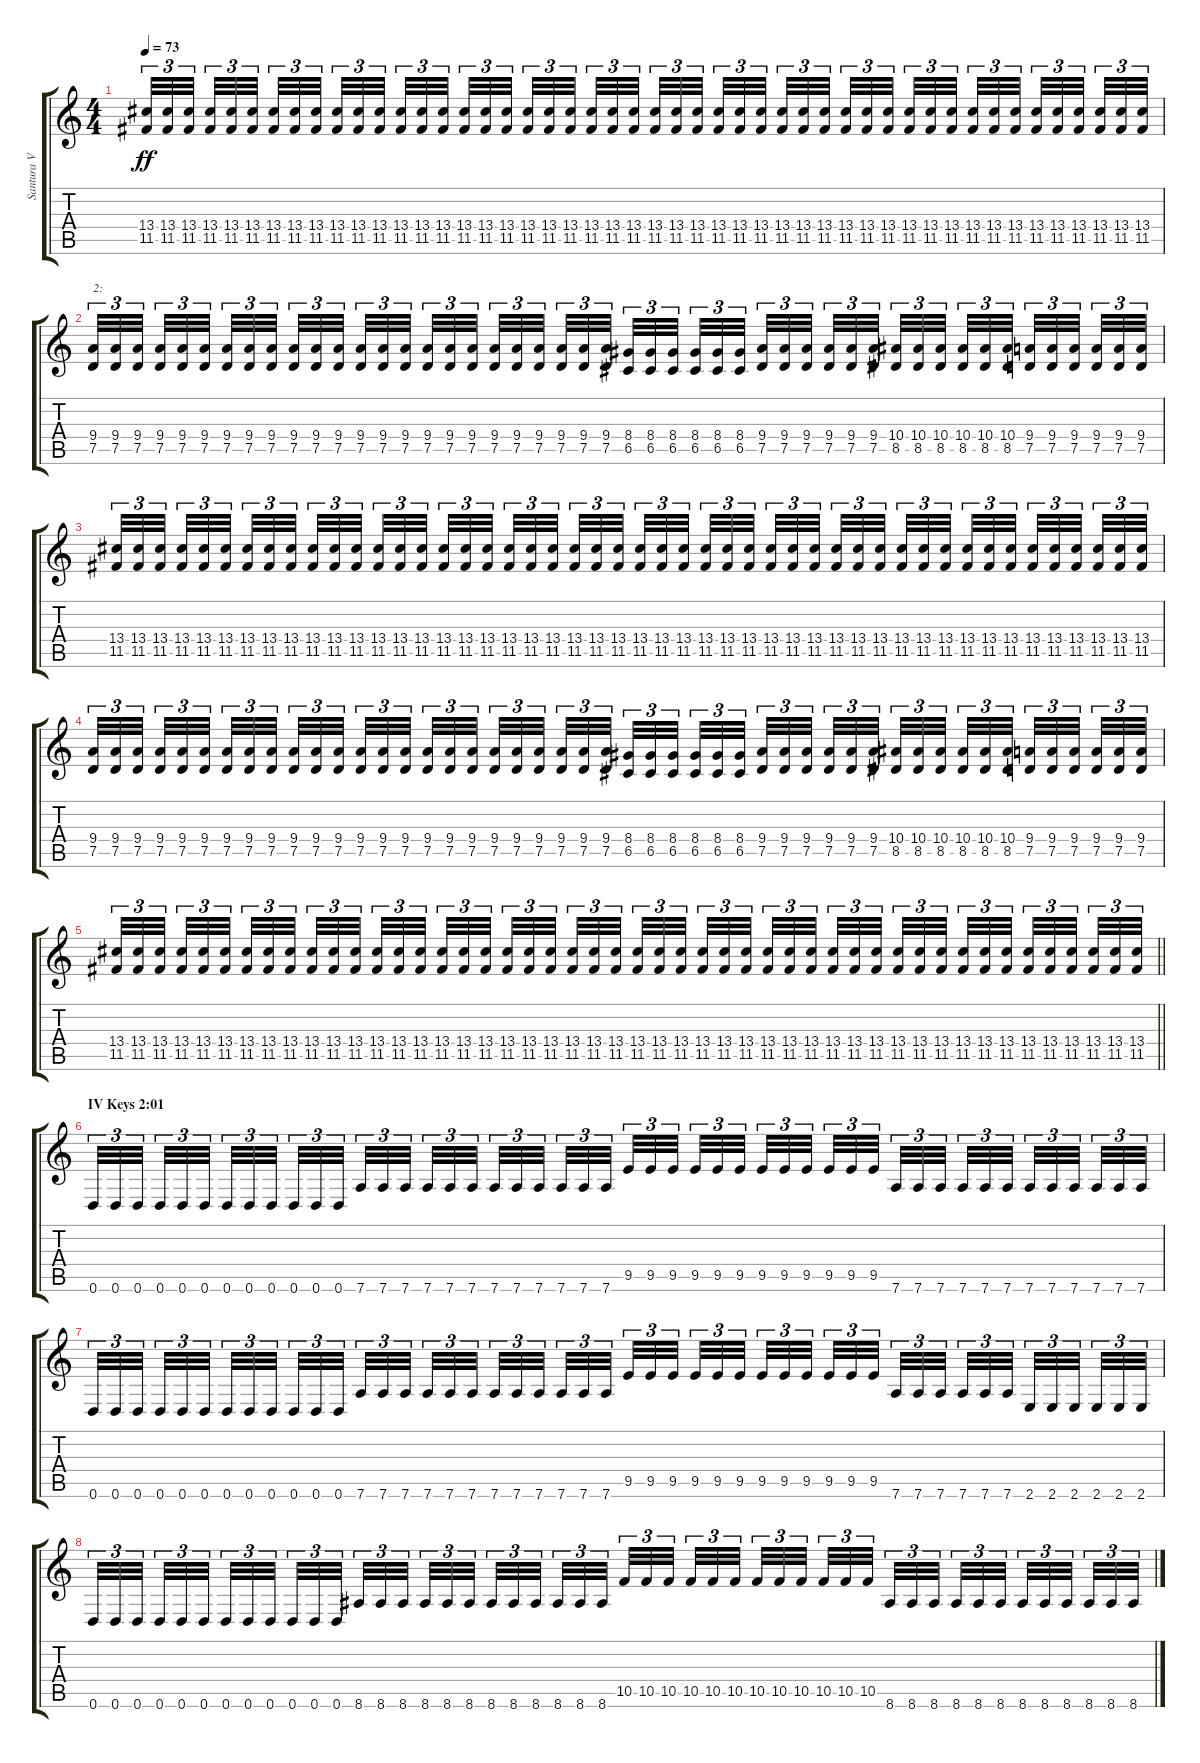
\track ("Santura V" "Santura V") {instrument overdrivenguitar}
\staff {score tabs}
\tuning (D4 A3 F3 C3 G2 D2) {hide}
\ts (4 4)
\tempo 73
\clef g2
\ks c
(13.4 11.5).32{tu (3 2) dy ff} (13.4 11.5).32{tu (3 2)} (13.4 11.5).32{tu (3 2) beam splitsecondary} (13.4 11.5).32{tu (3 2)} (13.4 11.5).32{tu (3 2)} (13.4 11.5).32{tu (3 2) beam splitsecondary} (13.4 11.5).32{tu (3 2)} (13.4 11.5).32{tu (3 2)} (13.4 11.5).32{tu (3 2) beam splitsecondary} (13.4 11.5).32{tu (3 2)} (13.4 11.5).32{tu (3 2)} (13.4 11.5).32{tu (3 2)} (13.4 11.5).32{tu (3 2)} (13.4 11.5).32{tu (3 2)} (13.4 11.5).32{tu (3 2) beam splitsecondary} (13.4 11.5).32{tu (3 2)} (13.4 11.5).32{tu (3 2)} (13.4 11.5).32{tu (3 2) beam splitsecondary} (13.4 11.5).32{tu (3 2)} (13.4 11.5).32{tu (3 2)} (13.4 11.5).32{tu (3 2) beam splitsecondary} (13.4 11.5).32{tu (3 2)} (13.4 11.5).32{tu (3 2)} (13.4 11.5).32{tu (3 2)} (13.4 11.5).32{tu (3 2)} (13.4 11.5).32{tu (3 2)} (13.4 11.5).32{tu (3 2) beam splitsecondary} (13.4 11.5).32{tu (3 2)} (13.4 11.5).32{tu (3 2)} (13.4 11.5).32{tu (3 2) beam splitsecondary} (13.4 11.5).32{tu (3 2)} (13.4 11.5).32{tu (3 2)} (13.4 11.5).32{tu (3 2) beam splitsecondary} (13.4 11.5).32{tu (3 2)} (13.4 11.5).32{tu (3 2)} (13.4 11.5).32{tu (3 2)} (13.4 11.5).32{tu (3 2)} (13.4 11.5).32{tu (3 2)} (13.4 11.5).32{tu (3 2) beam splitsecondary} (13.4 11.5).32{tu (3 2)} (13.4 11.5).32{tu (3 2)} (13.4 11.5).32{tu (3 2) beam splitsecondary} (13.4 11.5).32{tu (3 2)} (13.4 11.5).32{tu (3 2)} (13.4 11.5).32{tu (3 2) beam splitsecondary} (13.4 11.5).32{tu (3 2)} (13.4 11.5).32{tu (3 2)} (13.4 11.5).32{tu (3 2)} |
(9.4 7.5).32{tu (3 2) txt "2:"} (9.4 7.5).32{tu (3 2)} (9.4 7.5).32{tu (3 2) beam splitsecondary} (9.4 7.5).32{tu (3 2)} (9.4 7.5).32{tu (3 2)} (9.4 7.5).32{tu (3 2) beam splitsecondary} (9.4 7.5).32{tu (3 2)} (9.4 7.5).32{tu (3 2)} (9.4 7.5).32{tu (3 2) beam splitsecondary} (9.4 7.5).32{tu (3 2)} (9.4 7.5).32{tu (3 2)} (9.4 7.5).32{tu (3 2)} (9.4 7.5).32{tu (3 2)} (9.4 7.5).32{tu (3 2)} (9.4 7.5).32{tu (3 2) beam splitsecondary} (9.4 7.5).32{tu (3 2)} (9.4 7.5).32{tu (3 2)} (9.4 7.5).32{tu (3 2) beam splitsecondary} (9.4 7.5).32{tu (3 2)} (9.4 7.5).32{tu (3 2)} (9.4 7.5).32{tu (3 2) beam splitsecondary} (9.4 7.5).32{tu (3 2)} (9.4 7.5).32{tu (3 2)} (9.4 7.5).32{tu (3 2)} (8.4 6.5).32{tu (3 2)} (8.4 6.5).32{tu (3 2)} (8.4 6.5).32{tu (3 2) beam splitsecondary} (8.4 6.5).32{tu (3 2)} (8.4 6.5).32{tu (3 2)} (8.4 6.5).32{tu (3 2) beam splitsecondary} (9.4 7.5).32{tu (3 2)} (9.4 7.5).32{tu (3 2)} (9.4 7.5).32{tu (3 2) beam splitsecondary} (9.4 7.5).32{tu (3 2)} (9.4 7.5).32{tu (3 2)} (9.4 7.5).32{tu (3 2)} (10.4 8.5).32{tu (3 2)} (10.4 8.5).32{tu (3 2)} (10.4 8.5).32{tu (3 2) beam splitsecondary} (10.4 8.5).32{tu (3 2)} (10.4 8.5).32{tu (3 2)} (10.4 8.5).32{tu (3 2) beam splitsecondary} (9.4 7.5).32{tu (3 2)} (9.4 7.5).32{tu (3 2)} (9.4 7.5).32{tu (3 2) beam splitsecondary} (9.4 7.5).32{tu (3 2)} (9.4 7.5).32{tu (3 2)} (9.4 7.5).32{tu (3 2)} |
(13.4 11.5).32{tu (3 2)} (13.4 11.5).32{tu (3 2)} (13.4 11.5).32{tu (3 2) beam splitsecondary} (13.4 11.5).32{tu (3 2)} (13.4 11.5).32{tu (3 2)} (13.4 11.5).32{tu (3 2) beam splitsecondary} (13.4 11.5).32{tu (3 2)} (13.4 11.5).32{tu (3 2)} (13.4 11.5).32{tu (3 2) beam splitsecondary} (13.4 11.5).32{tu (3 2)} (13.4 11.5).32{tu (3 2)} (13.4 11.5).32{tu (3 2)} (13.4 11.5).32{tu (3 2)} (13.4 11.5).32{tu (3 2)} (13.4 11.5).32{tu (3 2) beam splitsecondary} (13.4 11.5).32{tu (3 2)} (13.4 11.5).32{tu (3 2)} (13.4 11.5).32{tu (3 2) beam splitsecondary} (13.4 11.5).32{tu (3 2)} (13.4 11.5).32{tu (3 2)} (13.4 11.5).32{tu (3 2) beam splitsecondary} (13.4 11.5).32{tu (3 2)} (13.4 11.5).32{tu (3 2)} (13.4 11.5).32{tu (3 2)} (13.4 11.5).32{tu (3 2)} (13.4 11.5).32{tu (3 2)} (13.4 11.5).32{tu (3 2) beam splitsecondary} (13.4 11.5).32{tu (3 2)} (13.4 11.5).32{tu (3 2)} (13.4 11.5).32{tu (3 2) beam splitsecondary} (13.4 11.5).32{tu (3 2)} (13.4 11.5).32{tu (3 2)} (13.4 11.5).32{tu (3 2) beam splitsecondary} (13.4 11.5).32{tu (3 2)} (13.4 11.5).32{tu (3 2)} (13.4 11.5).32{tu (3 2)} (13.4 11.5).32{tu (3 2)} (13.4 11.5).32{tu (3 2)} (13.4 11.5).32{tu (3 2) beam splitsecondary} (13.4 11.5).32{tu (3 2)} (13.4 11.5).32{tu (3 2)} (13.4 11.5).32{tu (3 2) beam splitsecondary} (13.4 11.5).32{tu (3 2)} (13.4 11.5).32{tu (3 2)} (13.4 11.5).32{tu (3 2) beam splitsecondary} (13.4 11.5).32{tu (3 2)} (13.4 11.5).32{tu (3 2)} (13.4 11.5).32{tu (3 2)} |
(9.4 7.5).32{tu (3 2)} (9.4 7.5).32{tu (3 2)} (9.4 7.5).32{tu (3 2) beam splitsecondary} (9.4 7.5).32{tu (3 2)} (9.4 7.5).32{tu (3 2)} (9.4 7.5).32{tu (3 2) beam splitsecondary} (9.4 7.5).32{tu (3 2)} (9.4 7.5).32{tu (3 2)} (9.4 7.5).32{tu (3 2) beam splitsecondary} (9.4 7.5).32{tu (3 2)} (9.4 7.5).32{tu (3 2)} (9.4 7.5).32{tu (3 2)} (9.4 7.5).32{tu (3 2)} (9.4 7.5).32{tu (3 2)} (9.4 7.5).32{tu (3 2) beam splitsecondary} (9.4 7.5).32{tu (3 2)} (9.4 7.5).32{tu (3 2)} (9.4 7.5).32{tu (3 2) beam splitsecondary} (9.4 7.5).32{tu (3 2)} (9.4 7.5).32{tu (3 2)} (9.4 7.5).32{tu (3 2) beam splitsecondary} (9.4 7.5).32{tu (3 2)} (9.4 7.5).32{tu (3 2)} (9.4 7.5).32{tu (3 2)} (8.4 6.5).32{tu (3 2)} (8.4 6.5).32{tu (3 2)} (8.4 6.5).32{tu (3 2) beam splitsecondary} (8.4 6.5).32{tu (3 2)} (8.4 6.5).32{tu (3 2)} (8.4 6.5).32{tu (3 2) beam splitsecondary} (9.4 7.5).32{tu (3 2)} (9.4 7.5).32{tu (3 2)} (9.4 7.5).32{tu (3 2) beam splitsecondary} (9.4 7.5).32{tu (3 2)} (9.4 7.5).32{tu (3 2)} (9.4 7.5).32{tu (3 2)} (10.4 8.5).32{tu (3 2)} (10.4 8.5).32{tu (3 2)} (10.4 8.5).32{tu (3 2) beam splitsecondary} (10.4 8.5).32{tu (3 2)} (10.4 8.5).32{tu (3 2)} (10.4 8.5).32{tu (3 2) beam splitsecondary} (9.4 7.5).32{tu (3 2)} (9.4 7.5).32{tu (3 2)} (9.4 7.5).32{tu (3 2) beam splitsecondary} (9.4 7.5).32{tu (3 2)} (9.4 7.5).32{tu (3 2)} (9.4 7.5).32{tu (3 2)} |
\barLineRight lightlight
(13.4 11.5).32{tu (3 2)} (13.4 11.5).32{tu (3 2)} (13.4 11.5).32{tu (3 2) beam splitsecondary} (13.4 11.5).32{tu (3 2)} (13.4 11.5).32{tu (3 2)} (13.4 11.5).32{tu (3 2) beam splitsecondary} (13.4 11.5).32{tu (3 2)} (13.4 11.5).32{tu (3 2)} (13.4 11.5).32{tu (3 2) beam splitsecondary} (13.4 11.5).32{tu (3 2)} (13.4 11.5).32{tu (3 2)} (13.4 11.5).32{tu (3 2)} (13.4 11.5).32{tu (3 2)} (13.4 11.5).32{tu (3 2)} (13.4 11.5).32{tu (3 2) beam splitsecondary} (13.4 11.5).32{tu (3 2)} (13.4 11.5).32{tu (3 2)} (13.4 11.5).32{tu (3 2) beam splitsecondary} (13.4 11.5).32{tu (3 2)} (13.4 11.5).32{tu (3 2)} (13.4 11.5).32{tu (3 2) beam splitsecondary} (13.4 11.5).32{tu (3 2)} (13.4 11.5).32{tu (3 2)} (13.4 11.5).32{tu (3 2)} (13.4 11.5).32{tu (3 2)} (13.4 11.5).32{tu (3 2)} (13.4 11.5).32{tu (3 2) beam splitsecondary} (13.4 11.5).32{tu (3 2)} (13.4 11.5).32{tu (3 2)} (13.4 11.5).32{tu (3 2) beam splitsecondary} (13.4 11.5).32{tu (3 2)} (13.4 11.5).32{tu (3 2)} (13.4 11.5).32{tu (3 2) beam splitsecondary} (13.4 11.5).32{tu (3 2)} (13.4 11.5).32{tu (3 2)} (13.4 11.5).32{tu (3 2)} (13.4 11.5).32{tu (3 2)} (13.4 11.5).32{tu (3 2)} (13.4 11.5).32{tu (3 2) beam splitsecondary} (13.4 11.5).32{tu (3 2)} (13.4 11.5).32{tu (3 2)} (13.4 11.5).32{tu (3 2) beam splitsecondary} (13.4 11.5).32{tu (3 2)} (13.4 11.5).32{tu (3 2)} (13.4 11.5).32{tu (3 2) beam splitsecondary} (13.4 11.5).32{tu (3 2)} (13.4 11.5).32{tu (3 2)} (13.4 11.5).32{tu (3 2)} |
\section ("" "IV Keys 2:01")
0.6.32{tu (3 2)} 0.6.32{tu (3 2)} 0.6.32{tu (3 2) beam splitsecondary} 0.6.32{tu (3 2)} 0.6.32{tu (3 2)} 0.6.32{tu (3 2) beam splitsecondary} 0.6.32{tu (3 2)} 0.6.32{tu (3 2)} 0.6.32{tu (3 2) beam splitsecondary} 0.6.32{tu (3 2)} 0.6.32{tu (3 2)} 0.6.32{tu (3 2)} 7.6.32{tu (3 2)} 7.6.32{tu (3 2)} 7.6.32{tu (3 2) beam splitsecondary} 7.6.32{tu (3 2)} 7.6.32{tu (3 2)} 7.6.32{tu (3 2) beam splitsecondary} 7.6.32{tu (3 2)} 7.6.32{tu (3 2)} 7.6.32{tu (3 2) beam splitsecondary} 7.6.32{tu (3 2)} 7.6.32{tu (3 2)} 7.6.32{tu (3 2)} 9.5.32{tu (3 2)} 9.5.32{tu (3 2)} 9.5.32{tu (3 2) beam splitsecondary} 9.5.32{tu (3 2)} 9.5.32{tu (3 2)} 9.5.32{tu (3 2) beam splitsecondary} 9.5.32{tu (3 2)} 9.5.32{tu (3 2)} 9.5.32{tu (3 2) beam splitsecondary} 9.5.32{tu (3 2)} 9.5.32{tu (3 2)} 9.5.32{tu (3 2)} 7.6.32{tu (3 2)} 7.6.32{tu (3 2)} 7.6.32{tu (3 2) beam splitsecondary} 7.6.32{tu (3 2)} 7.6.32{tu (3 2)} 7.6.32{tu (3 2) beam splitsecondary} 7.6.32{tu (3 2)} 7.6.32{tu (3 2)} 7.6.32{tu (3 2) beam splitsecondary} 7.6.32{tu (3 2)} 7.6.32{tu (3 2)} 7.6.32{tu (3 2)} |
0.6.32{tu (3 2)} 0.6.32{tu (3 2)} 0.6.32{tu (3 2) beam splitsecondary} 0.6.32{tu (3 2)} 0.6.32{tu (3 2)} 0.6.32{tu (3 2) beam splitsecondary} 0.6.32{tu (3 2)} 0.6.32{tu (3 2)} 0.6.32{tu (3 2) beam splitsecondary} 0.6.32{tu (3 2)} 0.6.32{tu (3 2)} 0.6.32{tu (3 2)} 7.6.32{tu (3 2)} 7.6.32{tu (3 2)} 7.6.32{tu (3 2) beam splitsecondary} 7.6.32{tu (3 2)} 7.6.32{tu (3 2)} 7.6.32{tu (3 2) beam splitsecondary} 7.6.32{tu (3 2)} 7.6.32{tu (3 2)} 7.6.32{tu (3 2) beam splitsecondary} 7.6.32{tu (3 2)} 7.6.32{tu (3 2)} 7.6.32{tu (3 2)} 9.5.32{tu (3 2)} 9.5.32{tu (3 2)} 9.5.32{tu (3 2) beam splitsecondary} 9.5.32{tu (3 2)} 9.5.32{tu (3 2)} 9.5.32{tu (3 2) beam splitsecondary} 9.5.32{tu (3 2)} 9.5.32{tu (3 2)} 9.5.32{tu (3 2) beam splitsecondary} 9.5.32{tu (3 2)} 9.5.32{tu (3 2)} 9.5.32{tu (3 2)} 7.6.32{tu (3 2)} 7.6.32{tu (3 2)} 7.6.32{tu (3 2) beam splitsecondary} 7.6.32{tu (3 2)} 7.6.32{tu (3 2)} 7.6.32{tu (3 2) beam splitsecondary} 2.6.32{tu (3 2)} 2.6.32{tu (3 2)} 2.6.32{tu (3 2) beam splitsecondary} 2.6.32{tu (3 2)} 2.6.32{tu (3 2)} 2.6.32{tu (3 2)} |
0.6.32{tu (3 2)} 0.6.32{tu (3 2)} 0.6.32{tu (3 2) beam splitsecondary} 0.6.32{tu (3 2)} 0.6.32{tu (3 2)} 0.6.32{tu (3 2) beam splitsecondary} 0.6.32{tu (3 2)} 0.6.32{tu (3 2)} 0.6.32{tu (3 2) beam splitsecondary} 0.6.32{tu (3 2)} 0.6.32{tu (3 2)} 0.6.32{tu (3 2)} 8.6.32{tu (3 2)} 8.6.32{tu (3 2)} 8.6.32{tu (3 2) beam splitsecondary} 8.6.32{tu (3 2)} 8.6.32{tu (3 2)} 8.6.32{tu (3 2) beam splitsecondary} 8.6.32{tu (3 2)} 8.6.32{tu (3 2)} 8.6.32{tu (3 2) beam splitsecondary} 8.6.32{tu (3 2)} 8.6.32{tu (3 2)} 8.6.32{tu (3 2)} 10.5.32{tu (3 2)} 10.5.32{tu (3 2)} 10.5.32{tu (3 2) beam splitsecondary} 10.5.32{tu (3 2)} 10.5.32{tu (3 2)} 10.5.32{tu (3 2) beam splitsecondary} 10.5.32{tu (3 2)} 10.5.32{tu (3 2)} 10.5.32{tu (3 2) beam splitsecondary} 10.5.32{tu (3 2)} 10.5.32{tu (3 2)} 10.5.32{tu (3 2)} 8.6.32{tu (3 2)} 8.6.32{tu (3 2)} 8.6.32{tu (3 2) beam splitsecondary} 8.6.32{tu (3 2)} 8.6.32{tu (3 2)} 8.6.32{tu (3 2) beam splitsecondary} 8.6.32{tu (3 2)} 8.6.32{tu (3 2)} 8.6.32{tu (3 2) beam splitsecondary} 8.6.32{tu (3 2)} 8.6.32{tu (3 2)} 8.6.32{tu (3 2)}
